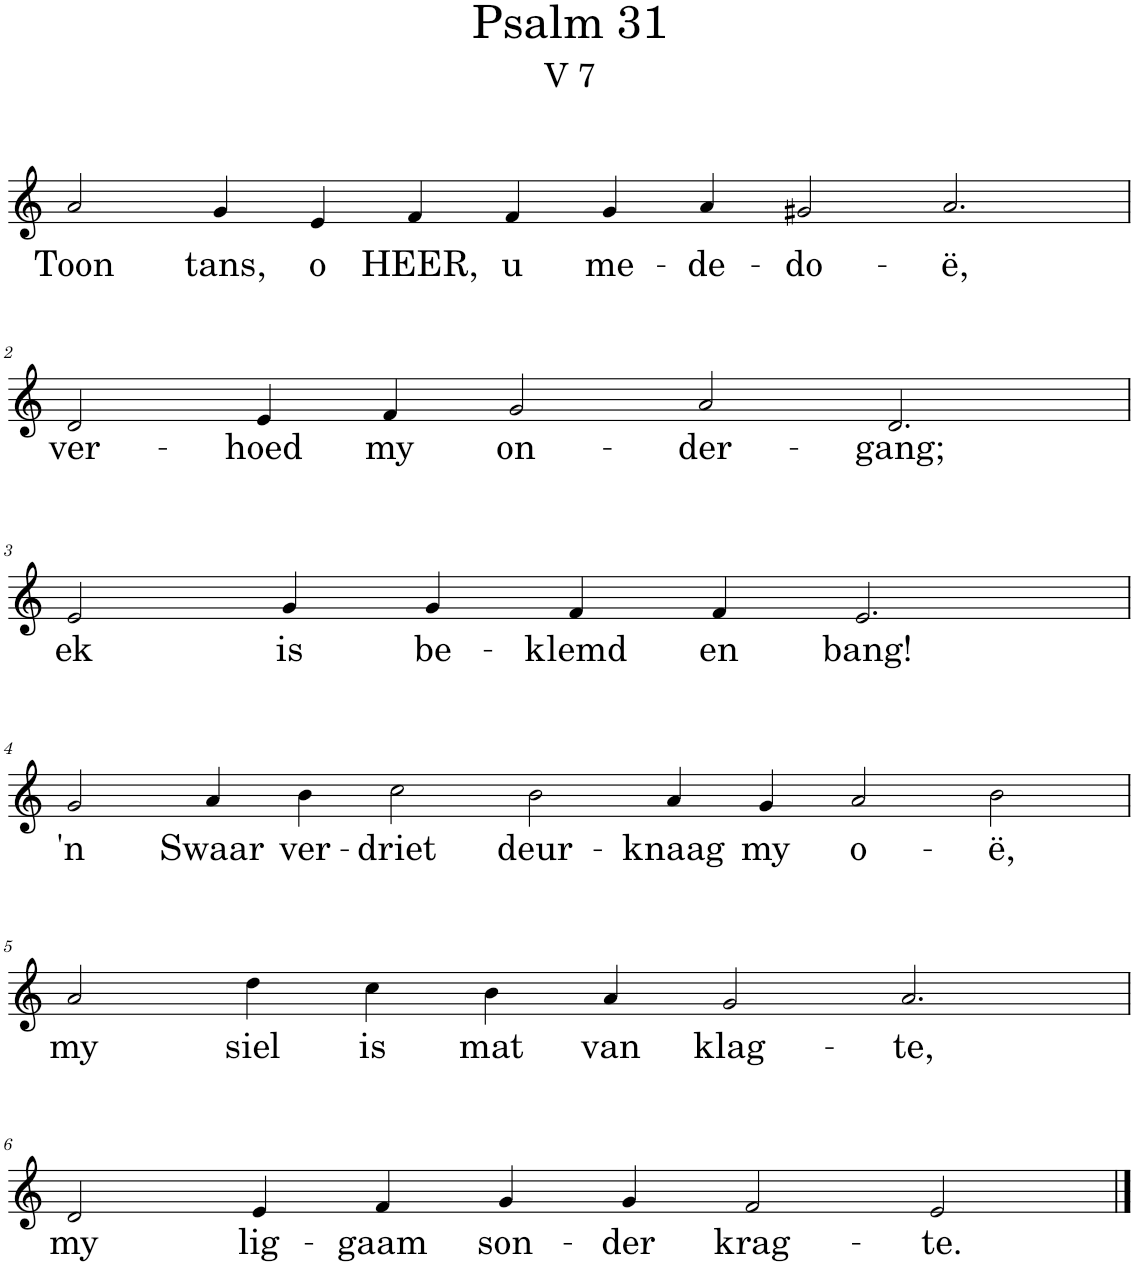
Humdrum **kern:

**kern	**text
*part1	*part1
*staff1	*staff1
*I"Pipe Organ	*
*I'Org.	*
*clefG2	*
*k[]	*
*M14/4	*
=1	=1
!	!LO:LY:b
2a/	Toon
!	!LO:LY:b
4g/	tans,
!	!LO:LY:b
4e/	o
!	!LO:LY:b
4f/	HEER,
!	!LO:LY:b
4f/	u
!	!LO:LY:b
4g/	me-
!	!LO:LY:b
4a/	-de-
!	!LO:LY:b
2g#X/	-do-
!	!LO:LY:b
2.a/	-ë,
!!LO:LB:g=z
=2	=2
*M12/4	*
!	!LO:LY:b
2d/	ver-
!	!LO:LY:b
4e/	-hoed
!	!LO:LY:b
4f/	my
!	!LO:LY:b
2g/	on-
!	!LO:LY:b
2a/	-der-
!	!LO:LY:b
2.d/	-gang;
!!LO:LB:g=z
=3	=3
!	!LO:LY:b
2e/	ek
!	!LO:LY:b
4g/	is
!	!LO:LY:b
4g/	be-
!	!LO:LY:b
4f/	-klemd
!	!LO:LY:b
4f/	en
!	!LO:LY:b
2.e/	bang!
!!LO:LB:g=z
=4	=4
*M14/4	*
!	!LO:LY:b
2g/	'n
!	!LO:LY:b
4a/	Swaar
!	!LO:LY:b
4b\	ver-
!	!LO:LY:b
2cc\	-driet
!	!LO:LY:b
2b\	deur-
!	!LO:LY:b
4a/	-knaag
!	!LO:LY:b
4g/	my
!	!LO:LY:b
2a/	o-
!	!LO:LY:b
2b\	-ë,
!!LO:LB:g=z
=5	=5
!	!LO:LY:b
2a/	my
!	!LO:LY:b
4dd\	siel
!	!LO:LY:b
4cc\	is
!	!LO:LY:b
4b\	mat
!	!LO:LY:b
4a/	van
!	!LO:LY:b
2g/	klag-
!	!LO:LY:b
2.a/	-te,
!!LO:LB:g=z
=6	=6
!	!LO:LY:b
2d/	my
!	!LO:LY:b
4e/	lig-
!	!LO:LY:b
4f/	-gaam
!	!LO:LY:b
4g/	son-
!	!LO:LY:b
4g/	-der
!	!LO:LY:b
2f/	krag-
!	!LO:LY:b
2e/	-te.
==	==
*-	*-
